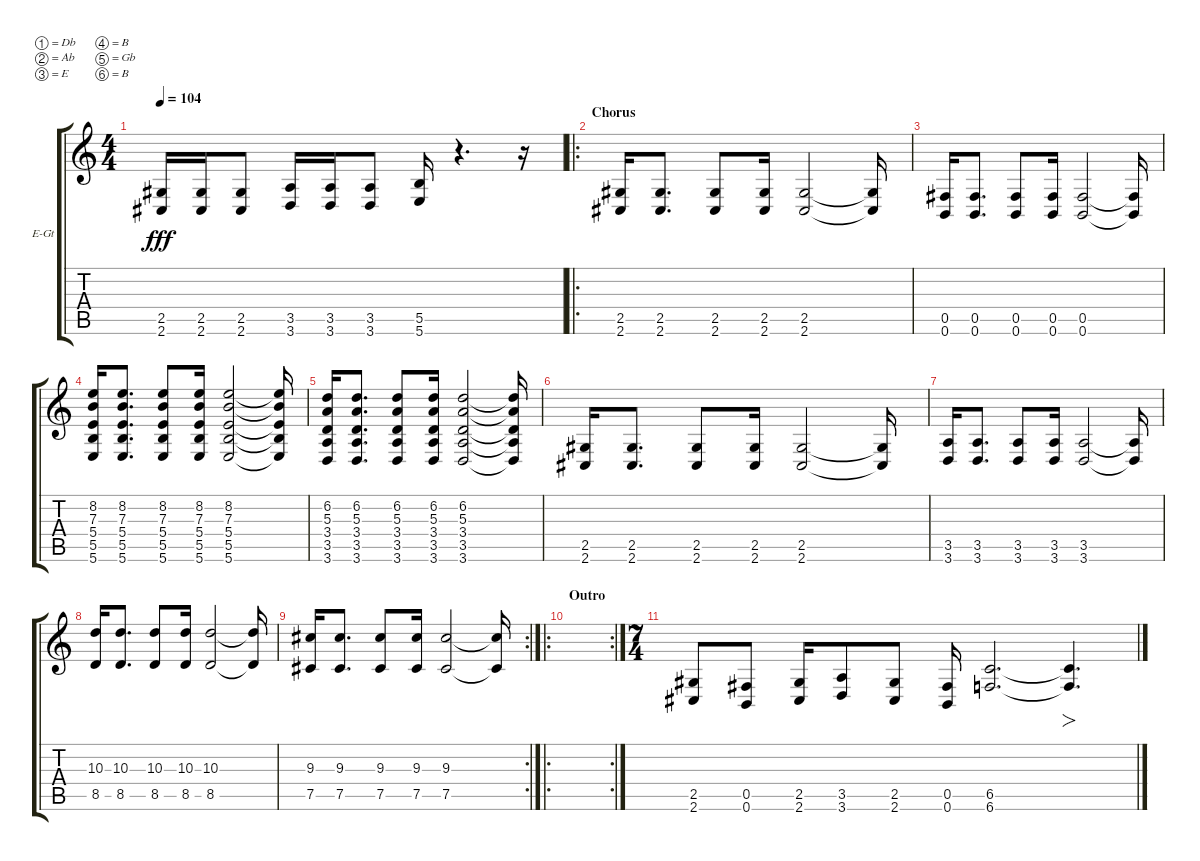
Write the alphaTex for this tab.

\defaultSystemsLayout 4
\bracketExtendMode groupsimilarinstruments
\firstSystemTrackNameOrientation horizontal
\otherSystemsTrackNameOrientation horizontal
\track ("Guitar 2" "E-Gt") {instrument distortionguitar}
\staff {score tabs}
\tuning (Db4 Ab3 E3 B2 Gb2 B1)
\ts (4 4)
\tempo 104
\clef g2
\ks c
(2.6 2.5).16{dy fff} (2.5 2.6).16 (2.6 2.5).8 (3.6 3.5).16 (3.5 3.6).16 (3.5 3.6).8 (5.6 5.5).16 r.4{d} r.16 |
\ro
\section ("" "Chorus")
(2.6 2.5).16 (2.6 2.5).8{d} (2.5 2.6).8 (2.5 2.6).16 (2.5 2.6).2 (2.6{t} 2.5{t}).16 |
(0.6 0.5).16 (0.6 0.5).8{d} (0.5 0.6).8 (0.5 0.6).16 (0.5 0.6).2 (0.6{t} 0.5{t}).16 |
(5.6 5.5 5.4 7.3 8.2).16 (5.6 5.5 7.3 5.4 8.2).8{d} (5.5 5.6 7.3 5.4 8.2).8 (5.5 5.6 7.3 5.4 8.2).16 (5.5 5.6 7.3 5.4 8.2).2 (5.6{t} 5.5{t} 8.2{t} 7.3{t} 5.4{t}).16 |
(3.6 3.5 3.4 5.3 6.2).16 (3.6 3.5 3.4 5.3 6.2).8{d} (3.5 3.6 3.4 5.3 6.2).8 (3.5 3.6 3.4 5.3 6.2).16 (3.5 3.6 3.4 5.3 6.2).2 (3.6{t} 3.5{t} 6.2{t} 5.3{t} 3.4{t}).16 |
(2.6 2.5).16 (2.6 2.5).8{d} (2.5 2.6).8 (2.5 2.6).16 (2.5 2.6).2 (2.6{t} 2.5{t}).16 |
(3.6 3.5).16 (3.6 3.5).8{d} (3.5 3.6).8 (3.5 3.6).16 (3.5 3.6).2 (3.6{t} 3.5{t}).16 |
(10.3 8.5).16 (8.5 10.3).8{d} (8.5 10.3).8 (8.5 10.3).16 (8.5 10.3).2 (8.5{t} 10.3{t}).16 |
\rc 2
(9.3 7.5).16 (7.5 9.3).8{d} (7.5 9.3).8 (7.5 9.3).16 (7.5 9.3).2 (7.5{t} 9.3{t}).16 |
\ro
\rc 2
\section ("" "Outro")
|
\ts (7 4)
(2.6 2.5).8 (0.5 0.6).8 (2.6 2.5).16 (3.6 3.5).8 (2.5 2.6).8 (0.6 0.5).16 (6.5 6.6).2{d} (6.5{t} 6.6{t}).4{fo d}
